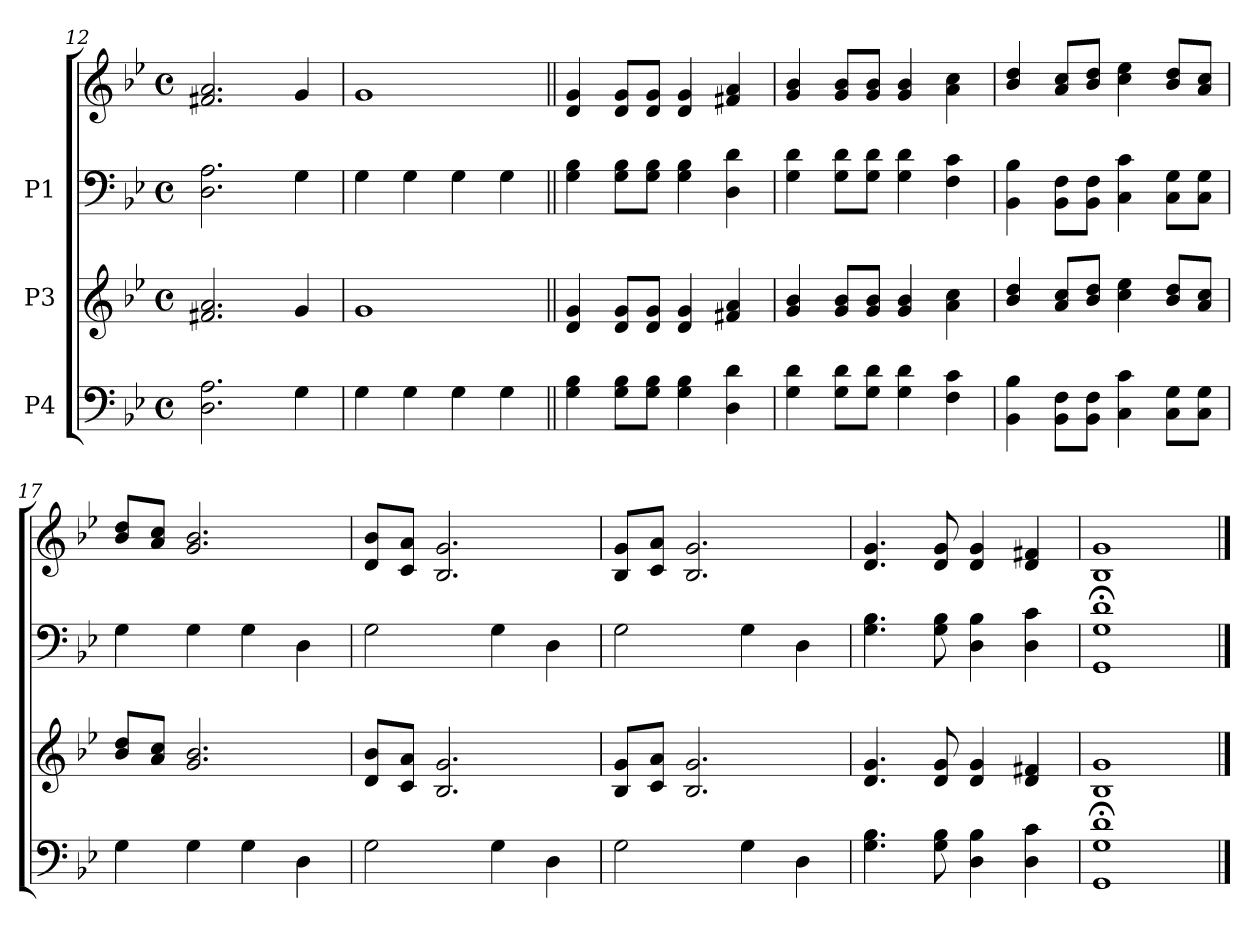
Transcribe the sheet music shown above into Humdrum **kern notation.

**kern	**kern	**kern	**kern
*part3	*part2	*part1	*part1
*staff4	*staff3	*staff2	*staff1
*I"P4	*I"P3	*I"P1	*
*clefF4	*clefG2	*clefF4	*clefG2
*k[b-e-]	*k[b-e-]	*k[b-e-]	*k[b-e-]
*B-:	*B-:	*B-:	*B-:
*M4/4	*M4/4	*M4/4	*M4/4
*met(c)	*met(c)	*met(c)	*met(c)
=12	=12	=12	=12
2.Di\ 2.Ai	2.f#Xi/ 2.ai	2.Di\ 2.Ai	2.f#Xi/ 2.ai
4Gi\	4gi/	4Gi\	4gi/
=13	=13	=13	=13
4Gi\	1gi	4Gi\	1gi
4Gi\	.	4Gi\	.
4Gi\	.	4Gi\	.
4Gi\	.	4Gi\	.
=14||	=14||	=14||	=14||
4Gi\ 4B-i	4di/ 4gi	4Gi\ 4B-i	4di/ 4gi
8Gi\ 8B-iL	8di/ 8giL	8Gi\ 8B-iL	8di/ 8giL
8Gi\ 8B-iJ	8di/ 8giJ	8Gi\ 8B-iJ	8di/ 8giJ
4Gi\ 4B-i	4di/ 4gi	4Gi\ 4B-i	4di/ 4gi
4Di\ 4di	4f#Xi/ 4ai	4Di\ 4di	4f#Xi/ 4ai
!!LO:LB:g=z
=15	=15	=15	=15
4Gi\ 4di	4gi/ 4b-i	4Gi\ 4di	4gi/ 4b-i
8Gi\ 8diL	8gi/ 8b-iL	8Gi\ 8diL	8gi/ 8b-iL
8Gi\ 8diJ	8gi/ 8b-iJ	8Gi\ 8diJ	8gi/ 8b-iJ
4Gi\ 4di	4gi/ 4b-i	4Gi\ 4di	4gi/ 4b-i
4Fi\ 4ci	4ai\ 4cci	4Fi\ 4ci	4ai\ 4cci
=16	=16	=16	=16
4BB-i\ 4B-i	4b-i/ 4ddi	4BB-i\ 4B-i	4b-i/ 4ddi
8BB-i\ 8FiL	8ai/ 8cciL	8BB-i\ 8FiL	8ai/ 8cciL
8BB-i\ 8FiJ	8b-i/ 8ddiJ	8BB-i\ 8FiJ	8b-i/ 8ddiJ
4Ci\ 4ci	4cci\ 4ee-i	4Ci\ 4ci	4cci\ 4ee-i
8Ci\ 8GiL	8b-i/ 8ddiL	8Ci\ 8GiL	8b-i/ 8ddiL
8Ci\ 8GiJ	8ai/ 8cciJ	8Ci\ 8GiJ	8ai/ 8cciJ
=17	=17	=17	=17
4Gi\	8b-i/ 8ddiL	4Gi\	8b-i/ 8ddiL
.	8ai/ 8cciJ	.	8ai/ 8cciJ
4Gi\	2.gi/ 2.b-i	4Gi\	2.gi/ 2.b-i
4Gi\	.	4Gi\	.
4Di\	.	4Di\	.
!!LO:LB:g=z
=18	=18	=18	=18
2Gi\	8di/ 8b-iL	2Gi\	8di/ 8b-iL
.	8ci/ 8aiJ	.	8ci/ 8aiJ
.	2.B-i/ 2.gi	.	2.B-i/ 2.gi
4Gi\	.	4Gi\	.
4Di\	.	4Di\	.
=19	=19	=19	=19
2Gi\	8B-i/ 8giL	2Gi\	8B-i/ 8giL
.	8ci/ 8aiJ	.	8ci/ 8aiJ
.	2.B-i/ 2.gi	.	2.B-i/ 2.gi
4Gi\	.	4Gi\	.
4Di\	.	4Di\	.
=20	=20	=20	=20
4.Gi\ 4.B-i	4.di/ 4.gi	4.Gi\ 4.B-i	4.di/ 4.gi
8Gi\ 8B-i	8di/ 8gi	8Gi\ 8B-i	8di/ 8gi
4Di\ 4B-i	4di/ 4gi	4Di\ 4B-i	4di/ 4gi
4Di\ 4ci	4di/ 4f#Xi	4Di\ 4ci	4di/ 4f#Xi
=21	=21	=21	=21
1GGi; 1Gi; 1di;	1B-i 1gi	1GGi; 1Gi; 1di;	1B-i 1gi
==	==	==	==
*-	*-	*-	*-
